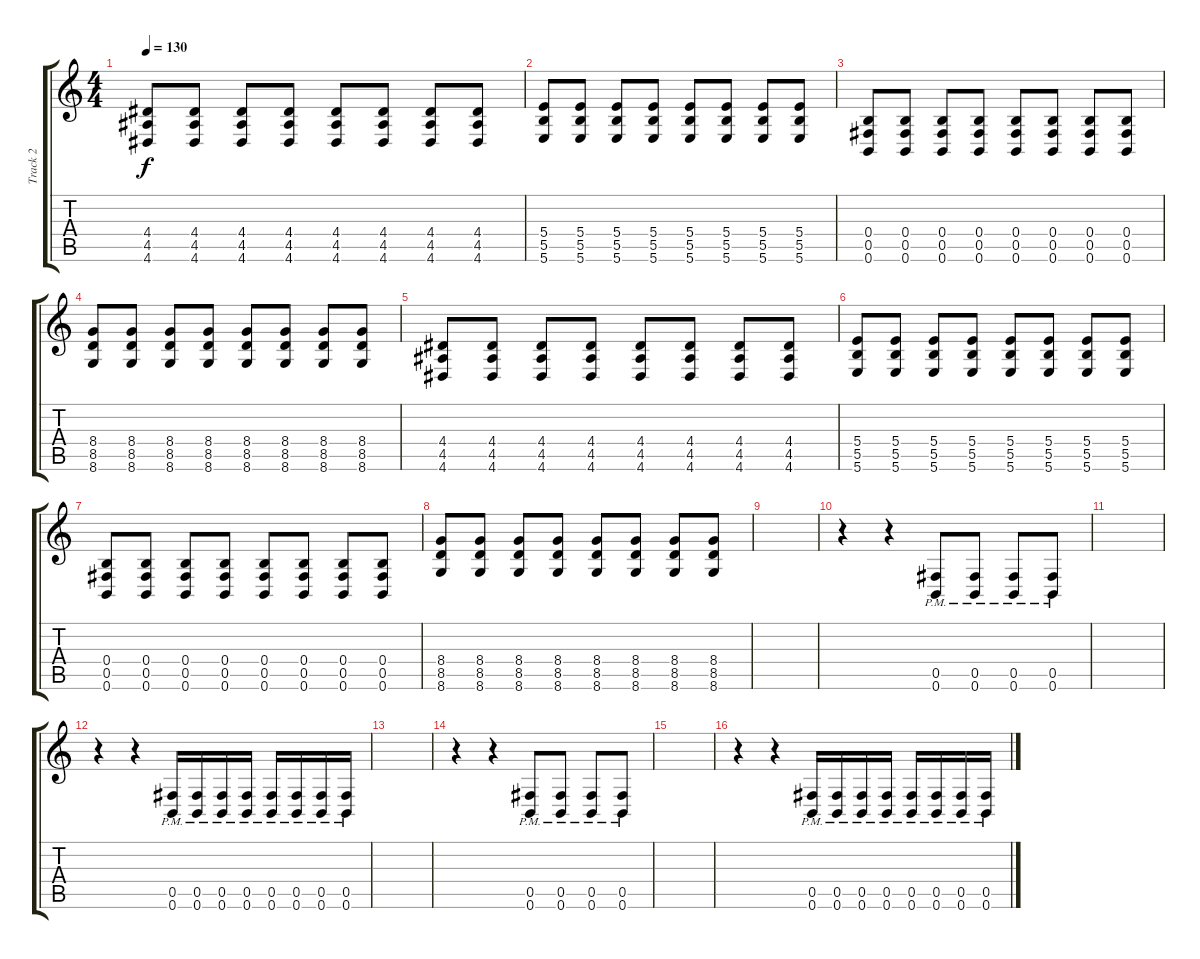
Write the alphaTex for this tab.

\track ("Track 2" "Track 2") {instrument distortionguitar}
\staff {score tabs}
\tuning (Db4 Ab3 E3 B2 Gb2 B1) {hide}
\ts (4 4)
\tempo 130
\clef g2
\ks c
(4.4 4.5 4.6).8{dy f} (4.4 4.5 4.6).8 (4.4 4.5 4.6).8 (4.4 4.5 4.6).8 (4.4 4.5 4.6).8 (4.4 4.5 4.6).8 (4.4 4.5 4.6).8 (4.4 4.5 4.6).8 |
(5.4 5.5 5.6).8 (5.4 5.5 5.6).8 (5.4 5.5 5.6).8 (5.4 5.5 5.6).8 (5.4 5.5 5.6).8 (5.4 5.5 5.6).8 (5.4 5.5 5.6).8 (5.4 5.5 5.6).8 |
(0.4 0.5 0.6).8 (0.4 0.5 0.6).8 (0.4 0.5 0.6).8 (0.4 0.5 0.6).8 (0.4 0.5 0.6).8 (0.4 0.5 0.6).8 (0.4 0.5 0.6).8 (0.4 0.5 0.6).8 |
(8.4 8.5 8.6).8 (8.4 8.5 8.6).8 (8.4 8.5 8.6).8 (8.4 8.5 8.6).8 (8.4 8.5 8.6).8 (8.4 8.5 8.6).8 (8.4 8.5 8.6).8 (8.4 8.5 8.6).8 |
(4.4 4.5 4.6).8 (4.4 4.5 4.6).8 (4.4 4.5 4.6).8 (4.4 4.5 4.6).8 (4.4 4.5 4.6).8 (4.4 4.5 4.6).8 (4.4 4.5 4.6).8 (4.4 4.5 4.6).8 |
(5.4 5.5 5.6).8 (5.4 5.5 5.6).8 (5.4 5.5 5.6).8 (5.4 5.5 5.6).8 (5.4 5.5 5.6).8 (5.4 5.5 5.6).8 (5.4 5.5 5.6).8 (5.4 5.5 5.6).8 |
(0.4 0.5 0.6).8 (0.4 0.5 0.6).8 (0.4 0.5 0.6).8 (0.4 0.5 0.6).8 (0.4 0.5 0.6).8 (0.4 0.5 0.6).8 (0.4 0.5 0.6).8 (0.4 0.5 0.6).8 |
(8.4 8.5 8.6).8 (8.4 8.5 8.6).8 (8.4 8.5 8.6).8 (8.4 8.5 8.6).8 (8.4 8.5 8.6).8 (8.4 8.5 8.6).8 (8.4 8.5 8.6).8 (8.4 8.5 8.6).8 |
|
r.4 r.4 (0.5{pm} 0.6).8 (0.5{pm} 0.6).8 (0.5{pm} 0.6).8 (0.5{pm} 0.6).8 |
|
r.4 r.4 (0.5{pm} 0.6).16 (0.5{pm} 0.6).16 (0.5{pm} 0.6).16 (0.5{pm} 0.6).16 (0.5{pm} 0.6).16 (0.5{pm} 0.6).16 (0.5{pm} 0.6).16 (0.5{pm} 0.6).16 |
|
r.4 r.4 (0.5{pm} 0.6).8 (0.5{pm} 0.6).8 (0.5{pm} 0.6).8 (0.5{pm} 0.6).8 |
|
r.4 r.4 (0.5{pm} 0.6).16 (0.5{pm} 0.6).16 (0.5{pm} 0.6).16 (0.5{pm} 0.6).16 (0.5{pm} 0.6).16 (0.5{pm} 0.6).16 (0.5{pm} 0.6).16 (0.5{pm} 0.6).16
